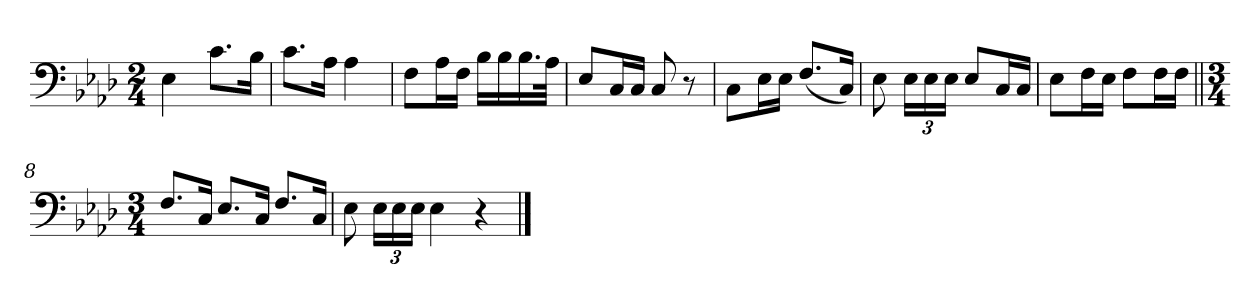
**kern
*part1
*staff1
*clefF4
*k[b-e-a-d-]
*M2/4
=1
4E-\
8.c\L
16B-\Jk
=2
8.c\L
16A-\Jk
4A-\
=3
8F\L
16A-\L
16F\JJ
16B-\LL
16B-\
16.B-\
32A-\JJk
=4
8E-/L
16C/L
16C/JJ
8C/
8r
=5
8C\L
16E-\L
16E-\JJ
(8.F/L
16C/Jk)
=6
8E-\
24E-\LL
24E-\
24E-\JJ
8E-/L
16C/L
16C/JJ
=7
8E-\L
16F\L
16E-\JJ
8F\L
16F\L
16F\JJ
=8||
*M3/4
8.F/L
16C/Jk
8.E-/L
16C/Jk
8.F/L
16C/Jk
=9
8E-\
24E-\LL
24E-\
24E-\JJ
4E-\
4r
==
*-
